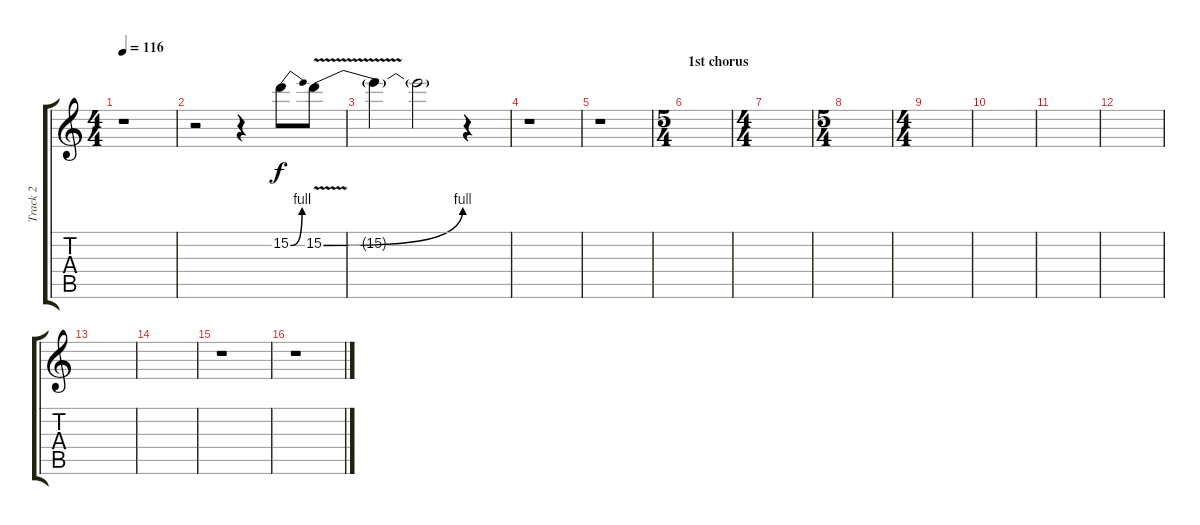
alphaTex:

\track ("Track 2" "Track 2") {instrument distortionguitar}
\staff {score tabs}
\tuning (E4 B3 G3 D3 A2 E2) {hide}
\ts (4 4)
\tempo 116
\clef g2
\ks c
r.1{dy f} |
r.2 r.4 15.2{be (bend 0 0 60 4)}.8 15.2{be (bend 0 0 60 4) v}.8 |
15.2{t}.4 15.2{t}.2 r.4 |
r.1 |
r.1 |
\ts (5 4)
\section ("" "1st chorus")
|
\ts (4 4)
|
\ts (5 4)
|
\ts (4 4)
|
|
|
|
|
|
r.1 |
r.1
